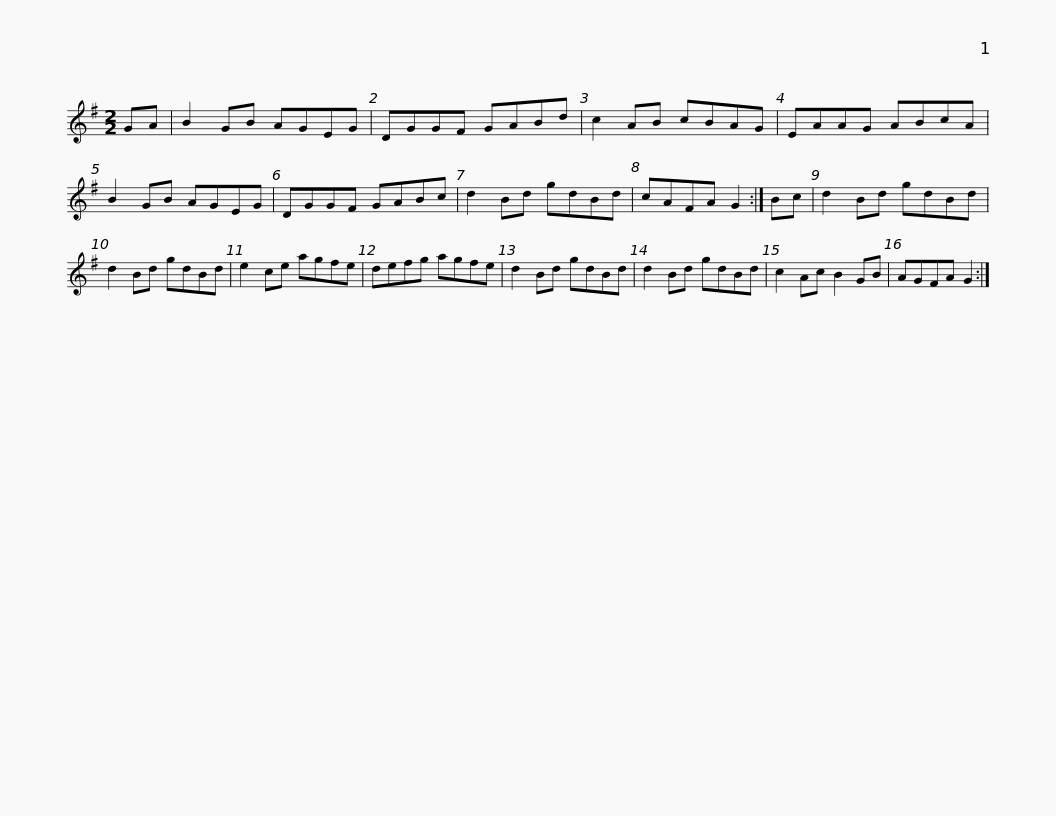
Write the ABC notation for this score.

X:1
L:1/8
M:2/2
I:linebreak $
K:G
V:1 treble
V:1
 GA | B2 GB AGEG | DGGF GABd | c2 AB cBAG | EAAG ABcA | %5
 B2 GB AGEG |$ DGGF GABc | d2 Bd gdBd | cAFA G2 :| Bc | %10
 d2 Bd gdBd | d2 Bd gdBd | e2 ce agfe |$ defg agfe | d2 Bd gdBd | %15
 d2 Bd gdBd | c2 Ac B2 GB | AGFA G2 :| %18
